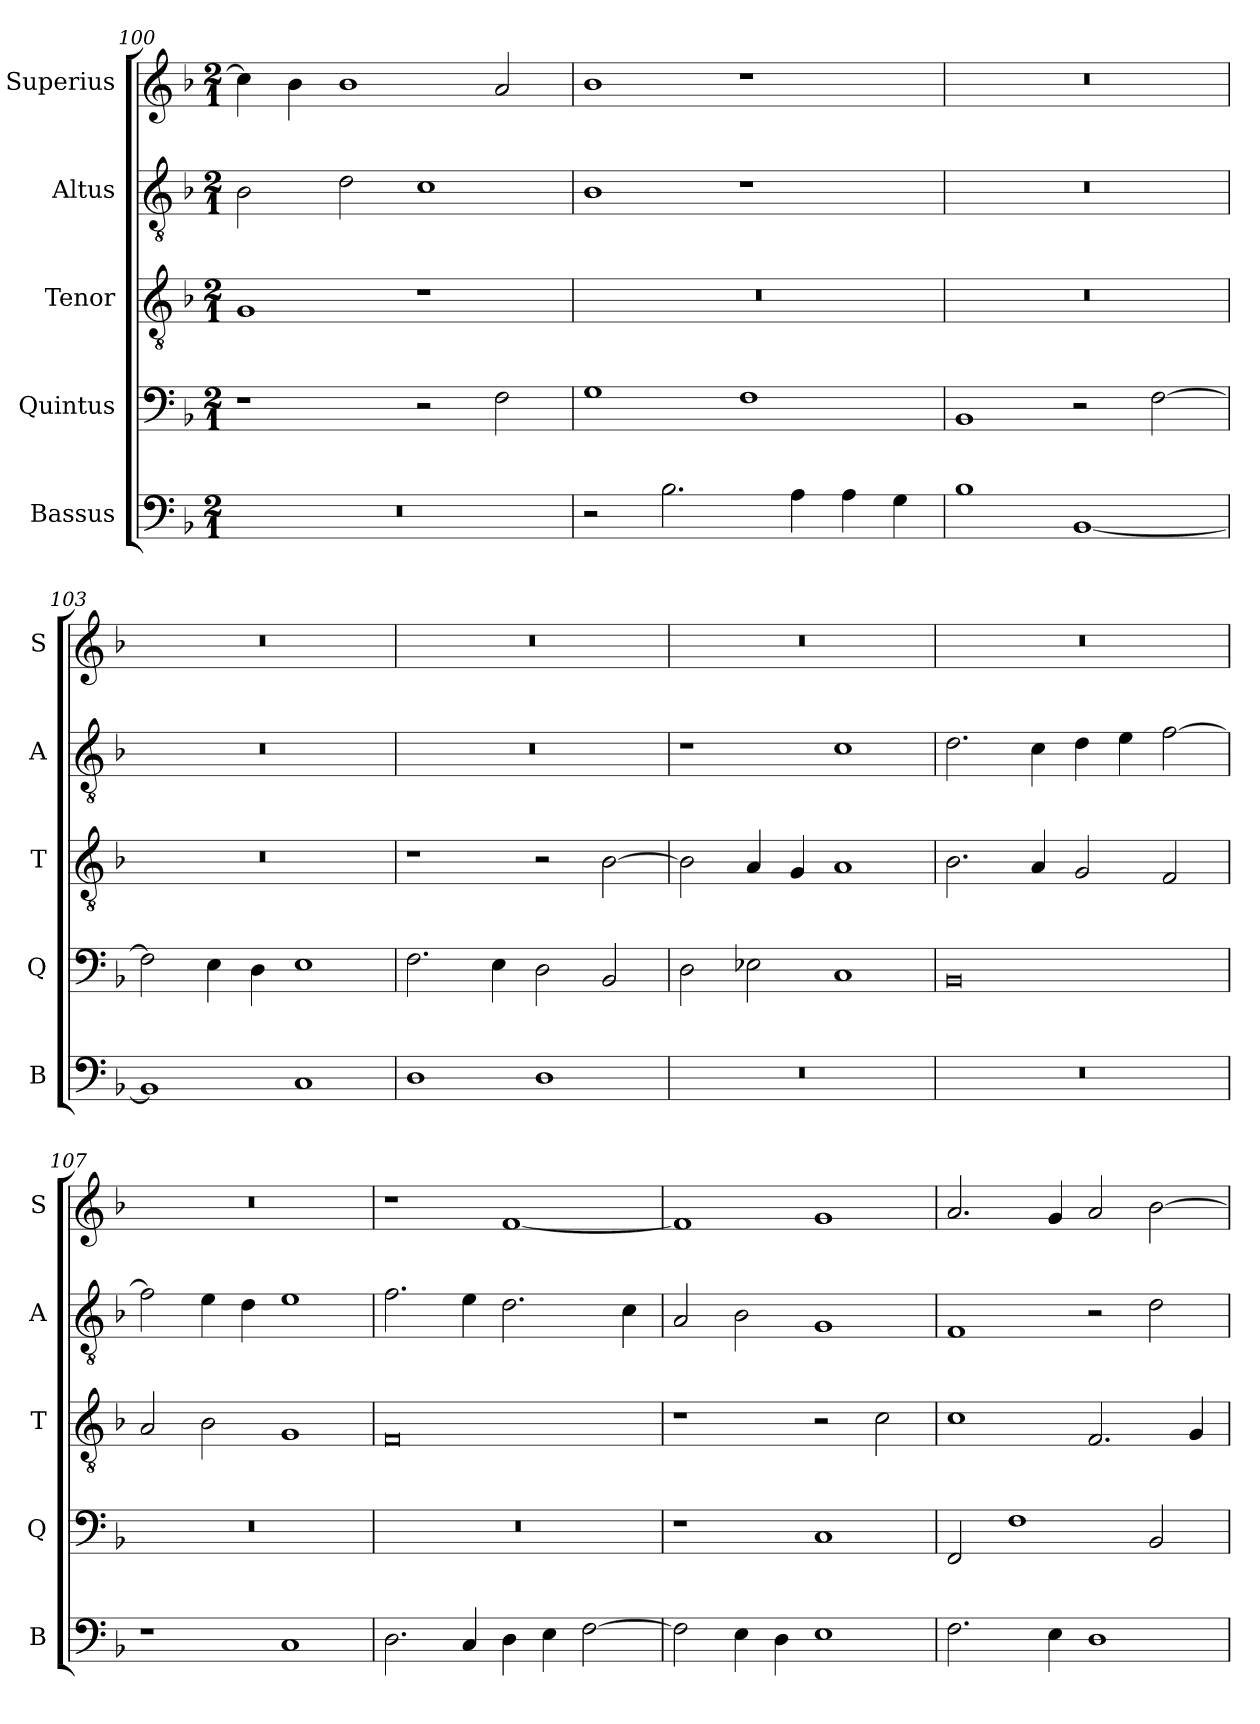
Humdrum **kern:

**kern	**kern	**kern	**kern	**kern
*part5	*part4	*part3	*part2	*part1
*staff5	*staff4	*staff3	*staff2	*staff1
*I"Bassus	*I"Quintus	*I"Tenor	*I"Altus	*I"Superius
*I'B	*I'Q	*I'T	*I'A	*I'S
*clefF4	*clefF4	*clefGv2	*clefGv2	*clefG2
*k[b-]	*k[b-]	*k[b-]	*k[b-]	*k[b-]
*M2/1	*M2/1	*M2/1	*M2/1	*M2/1
=100	=100	=100	=100	=100
0r	1r	1G	2B-\	4cc\]
.	.	.	.	4b-\
.	.	.	2d\	1b-
.	2r	1r	1c	.
.	2F\	.	.	2a/
=101	=101	=101	=101	=101
2r	1G	0r	1B-	1b-
2.B-\	.	.	.	.
.	1F	.	1r	1r
4A\	.	.	.	.
4A\	.	.	.	.
4G\	.	.	.	.
=102	=102	=102	=102	=102
1B-	1BB-	0r	0r	0r
[1BB-	2r	.	.	.
.	[2F\	.	.	.
=103	=103	=103	=103	=103
1BB-]	2F\]	0r	0r	0r
.	4E\	.	.	.
.	4D\	.	.	.
1C	1E	.	.	.
=104	=104	=104	=104	=104
1D	2.F\	1r	0r	0r
.	4E\	.	.	.
1D	2D\	2r	.	.
.	2BB-/	[2B-\	.	.
=105	=105	=105	=105	=105
0r	2D\	2B-\]	1r	0r
.	2E-X\	4A/	.	.
.	.	4G/	.	.
.	1C	1A	1c	.
=106	=106	=106	=106	=106
0r	0BB-	2.B-\	2.d\	0r
.	.	4A/	4c\	.
.	.	2G/	4d\	.
.	.	.	4e\	.
.	.	2F/	[2f\	.
=107	=107	=107	=107	=107
1r	0r	2A/	2f\]	0r
.	.	2B-\	4e\	.
.	.	.	4d\	.
1C	.	1G	1e	.
=108	=108	=108	=108	=108
2.D\	0r	0F	2.f\	1r
4C/	.	.	4e\	.
4D\	.	.	2.d\	[1f
4E\	.	.	.	.
[2F\	.	.	.	.
.	.	.	4c\	.
=109	=109	=109	=109	=109
2F\]	1r	1r	2A/	1f]
4E\	.	.	2B-\	.
4D\	.	.	.	.
1E	1C	2r	1G	1g
.	.	2c\	.	.
=110	=110	=110	=110	=110
2.F\	2FF/	1c	1F	2.a/
.	1F	.	.	.
4E\	.	.	.	4g/
1D	.	2.F/	2r	2a/
.	2BB-/	.	2d\	[2b-\
.	.	4G/	.	.
=	=	=	=	=
*-	*-	*-	*-	*-
